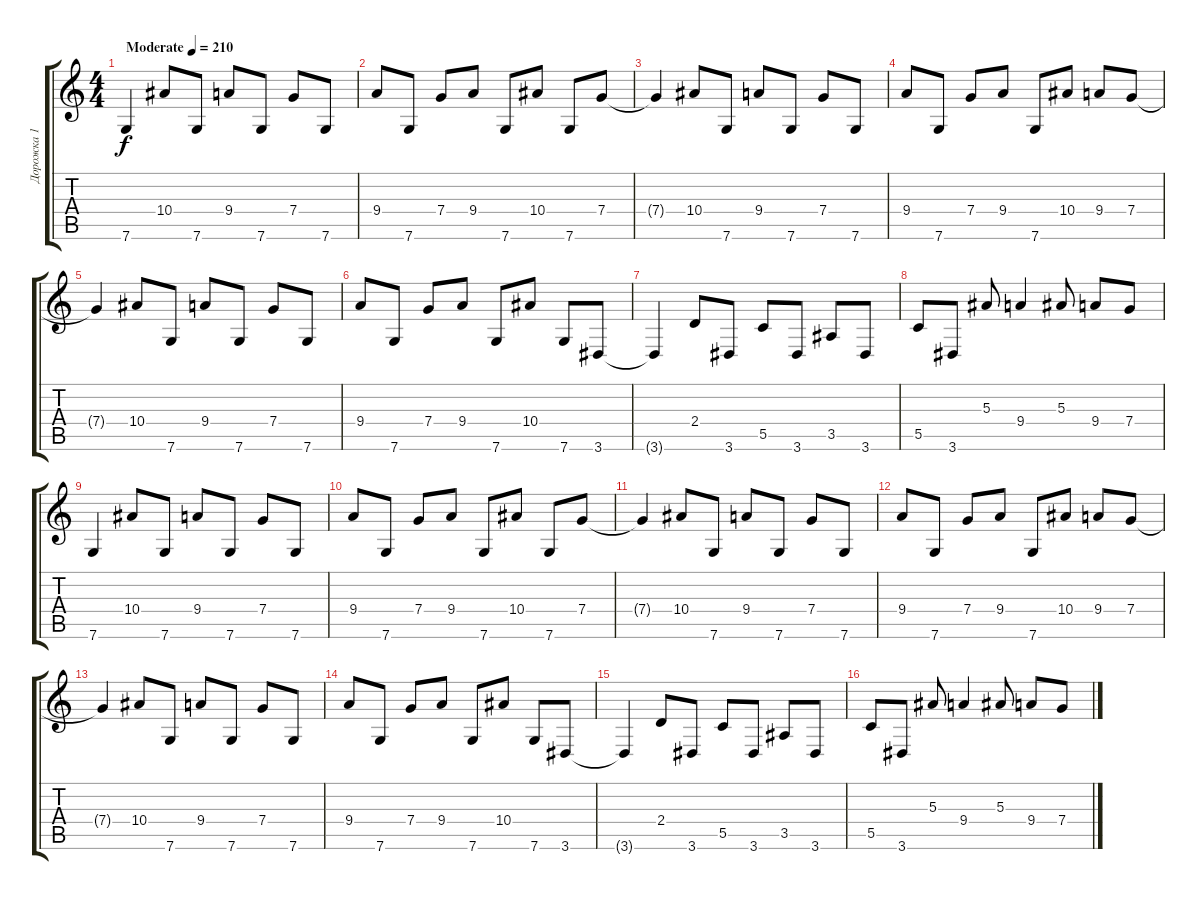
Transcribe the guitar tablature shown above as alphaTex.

\track ("Дорожка 1" "Дорожка 1") {instrument distortionguitar}
\staff {score tabs}
\tuning (D4 A3 F3 C3 G2 C2) {hide}
\ts (4 4)
\tempo (210 "Moderate")
\clef g2
\ks c
7.6.4{dy f instrument distortionguitar} 10.4.8 7.6.8 9.4.8 7.6.8 7.4.8 7.6.8 |
9.4.8 7.6.8 7.4.8 9.4.8 7.6.8 10.4.8 7.6.8 7.4.8 |
7.4{t}.4 10.4.8 7.6.8 9.4.8 7.6.8 7.4.8 7.6.8 |
9.4.8 7.6.8 7.4.8 9.4.8 7.6.8 10.4.8 9.4.8 7.4.8 |
7.4{t}.4 10.4.8 7.6.8 9.4.8 7.6.8 7.4.8 7.6.8 |
9.4.8 7.6.8 7.4.8 9.4.8 7.6.8 10.4.8 7.6.8 3.6.8 |
3.6{t}.4 2.4.8 3.6.8 5.5.8 3.6.8 3.5.8 3.6.8 |
5.5.8 3.6.8 5.3.8 9.4.4 5.3.8 9.4.8 7.4.8 |
7.6.4 10.4.8 7.6.8 9.4.8 7.6.8 7.4.8 7.6.8 |
9.4.8 7.6.8 7.4.8 9.4.8 7.6.8 10.4.8 7.6.8 7.4.8 |
7.4{t}.4 10.4.8 7.6.8 9.4.8 7.6.8 7.4.8 7.6.8 |
9.4.8 7.6.8 7.4.8 9.4.8 7.6.8 10.4.8 9.4.8 7.4.8 |
7.4{t}.4 10.4.8 7.6.8 9.4.8 7.6.8 7.4.8 7.6.8 |
9.4.8 7.6.8 7.4.8 9.4.8 7.6.8 10.4.8 7.6.8 3.6.8 |
3.6{t}.4 2.4.8 3.6.8 5.5.8 3.6.8 3.5.8 3.6.8 |
5.5.8 3.6.8 5.3.8 9.4.4 5.3.8 9.4.8 7.4.8
